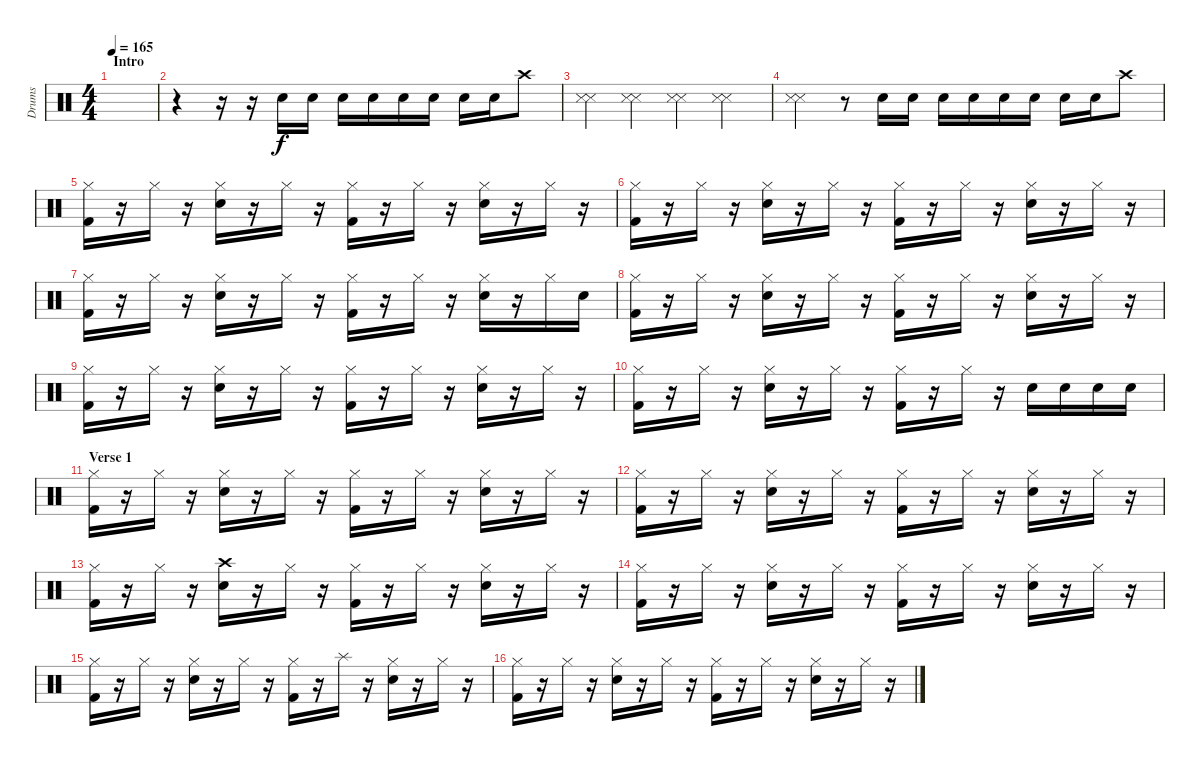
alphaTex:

\track ("Drums" "Drums") {instrument percussion}
\staff {score}
\articulation defaults
\ts (4 4)
\section ("" "Intro")
\tempo 165
\clef neutral
\ks c
|
r.4 r.16 r.16 "Snare (hit) 2".16 "Snare (hit) 2".16 "Snare (hit) 2".16 "Snare (hit) 2".16 "Snare (hit) 2".16 "Snare (hit) 2".16 "Snare (hit) 2".16 "Snare (hit) 2".16 "Crash high (hit)".8 |
("Snare (side stick) 3" "Snare (side stick) 3").4 ("Snare (side stick) 3" "Snare (side stick) 3").4 ("Snare (side stick) 3" "Snare (side stick) 3").4 ("Snare (side stick) 3" "Snare (side stick) 3").4 |
("Snare (side stick) 3" "Snare (side stick) 3").4 r.8 "Snare (hit) 2".16 "Snare (hit) 2".16 "Snare (hit) 2".16 "Snare (hit) 2".16 "Snare (hit) 2".16 "Snare (hit) 2".16 "Snare (hit) 2".16 "Snare (hit) 2".16 "Crash high (hit)".8 |
("Hi-Hat (closed)" "Kick (hit) 2").16 r.16 "Hi-Hat (closed)".16 r.16 ("Hi-Hat (closed)" "Snare (hit) 2").16 r.16 "Hi-Hat (closed)".16 r.16 ("Hi-Hat (closed)" "Kick (hit) 2").16 r.16 "Hi-Hat (closed)".16 r.16 ("Hi-Hat (closed)" "Snare (hit) 2").16 r.16 "Hi-Hat (closed)".16 r.16 |
("Hi-Hat (closed)" "Kick (hit) 2").16 r.16 "Hi-Hat (closed)".16 r.16 ("Hi-Hat (closed)" "Snare (hit) 2").16 r.16 "Hi-Hat (closed)".16 r.16 ("Hi-Hat (closed)" "Kick (hit) 2").16 r.16 "Hi-Hat (closed)".16 r.16 ("Hi-Hat (closed)" "Snare (hit) 2").16 r.16 "Hi-Hat (closed)".16 r.16 |
("Hi-Hat (closed)" "Kick (hit) 2").16 r.16 "Hi-Hat (closed)".16 r.16 ("Hi-Hat (closed)" "Snare (hit) 2").16 r.16 "Hi-Hat (closed)".16 r.16 ("Hi-Hat (closed)" "Kick (hit) 2").16 r.16 "Hi-Hat (closed)".16 r.16 ("Hi-Hat (closed)" "Snare (hit) 2").16 r.16 "Hi-Hat (closed)".16 "Snare (hit) 2".16 |
("Hi-Hat (closed)" "Kick (hit) 2").16 r.16 "Hi-Hat (closed)".16 r.16 ("Hi-Hat (closed)" "Snare (hit) 2").16 r.16 "Hi-Hat (closed)".16 r.16 ("Hi-Hat (closed)" "Kick (hit) 2").16 r.16 "Hi-Hat (closed)".16 r.16 ("Hi-Hat (closed)" "Snare (hit) 2").16 r.16 "Hi-Hat (closed)".16 r.16 |
("Hi-Hat (closed)" "Kick (hit) 2").16 r.16 "Hi-Hat (closed)".16 r.16 ("Hi-Hat (closed)" "Snare (hit) 2").16 r.16 "Hi-Hat (closed)".16 r.16 ("Hi-Hat (closed)" "Kick (hit) 2").16 r.16 "Hi-Hat (closed)".16 r.16 ("Hi-Hat (closed)" "Snare (hit) 2").16 r.16 "Hi-Hat (closed)".16 r.16 |
("Hi-Hat (closed)" "Kick (hit) 2").16 r.16 "Hi-Hat (closed)".16 r.16 ("Hi-Hat (closed)" "Snare (hit) 2").16 r.16 "Hi-Hat (closed)".16 r.16 ("Hi-Hat (closed)" "Kick (hit) 2").16 r.16 "Hi-Hat (closed)".16 r.16 "Snare (hit) 2".16 "Snare (hit) 2".16 "Snare (hit) 2".16 "Snare (hit) 2".16 |
\section ("" "Verse 1")
("Hi-Hat (closed)" "Kick (hit) 2").16 r.16 "Hi-Hat (closed)".16 r.16 ("Hi-Hat (closed)" "Snare (hit) 2").16 r.16 "Hi-Hat (closed)".16 r.16 ("Hi-Hat (closed)" "Kick (hit) 2").16 r.16 "Hi-Hat (closed)".16 r.16 ("Hi-Hat (closed)" "Snare (hit) 2").16 r.16 "Hi-Hat (closed)".16 r.16 |
("Hi-Hat (closed)" "Kick (hit) 2").16 r.16 "Hi-Hat (closed)".16 r.16 ("Hi-Hat (closed)" "Snare (hit) 2").16 r.16 "Hi-Hat (closed)".16 r.16 ("Hi-Hat (closed)" "Kick (hit) 2").16 r.16 "Hi-Hat (closed)".16 r.16 ("Hi-Hat (closed)" "Snare (hit) 2").16 r.16 "Hi-Hat (closed)".16 r.16 |
("Hi-Hat (closed)" "Kick (hit) 2").16 r.16 "Hi-Hat (closed)".16 r.16 ("Crash high (hit)" "Snare (hit) 2").16 r.16 "Hi-Hat (closed)".16 r.16 ("Hi-Hat (closed)" "Kick (hit) 2").16 r.16 "Hi-Hat (closed)".16 r.16 ("Hi-Hat (closed)" "Snare (hit) 2").16 r.16 "Hi-Hat (closed)".16 r.16 |
("Hi-Hat (closed)" "Kick (hit) 2").16 r.16 "Hi-Hat (closed)".16 r.16 ("Hi-Hat (closed)" "Snare (hit) 2").16 r.16 "Hi-Hat (closed)".16 r.16 ("Hi-Hat (closed)" "Kick (hit) 2").16 r.16 "Hi-Hat (closed)".16 r.16 ("Hi-Hat (closed)" "Snare (hit) 2").16 r.16 "Hi-Hat (closed)".16 r.16 |
("Hi-Hat (closed)" "Kick (hit) 2").16 r.16 "Hi-Hat (closed)".16 r.16 ("Hi-Hat (closed)" "Snare (hit) 2").16 r.16 "Hi-Hat (closed)".16 r.16 ("Hi-Hat (closed)" "Kick (hit) 2").16 r.16 "Splash (hit)".16 r.16 ("Hi-Hat (closed)" "Snare (hit) 2").16 r.16 "Hi-Hat (closed)".16 r.16 |
("Hi-Hat (closed)" "Kick (hit) 2").16 r.16 "Hi-Hat (closed)".16 r.16 ("Hi-Hat (closed)" "Snare (hit) 2").16 r.16 "Hi-Hat (closed)".16 r.16 ("Hi-Hat (closed)" "Kick (hit) 2").16 r.16 "Hi-Hat (closed)".16 r.16 ("Hi-Hat (closed)" "Snare (hit) 2").16 r.16 "Hi-Hat (closed)".16 r.16
